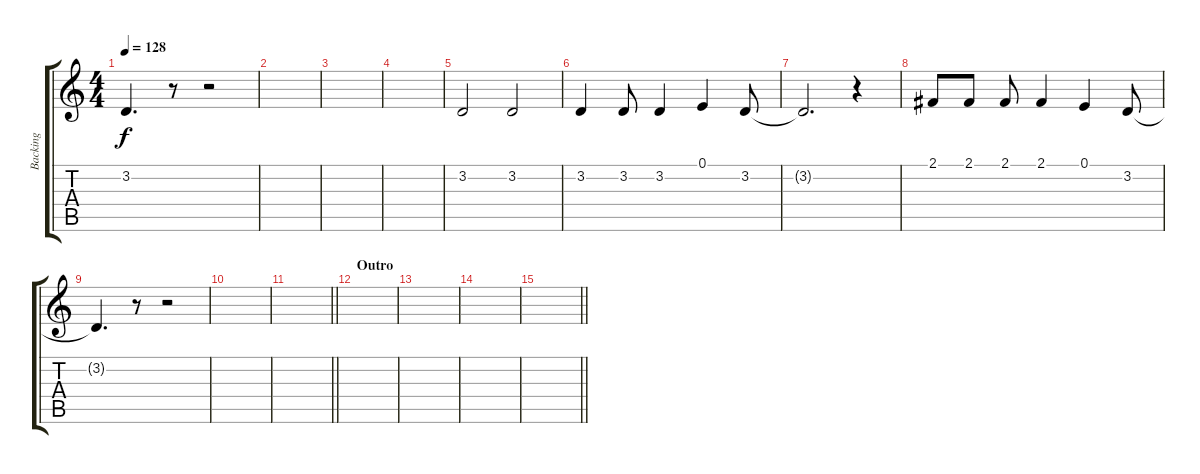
\track ("Backing" "Backing") {instrument violin}
\staff {score tabs}
\tuning (E4 B3 G3 D3 A2 E2) {hide}
\ts (4 4)
\tempo 128
\clef g2
\ks c
3.2{t}.4{d dy f} r.8 r.2 |
|
|
|
3.2.2 3.2.2 |
3.2.4 3.2.8 3.2.4 0.1.4 3.2.8 |
3.2{t}.2{d} r.4 |
2.1.8 2.1.8 2.1.8 2.1.4 0.1.4 3.2.8 |
3.2{t}.4{d} r.8 r.2 |
|
\barLineRight lightlight
|
\section ("" "Outro")
|
|
|
\barLineRight lightlight
